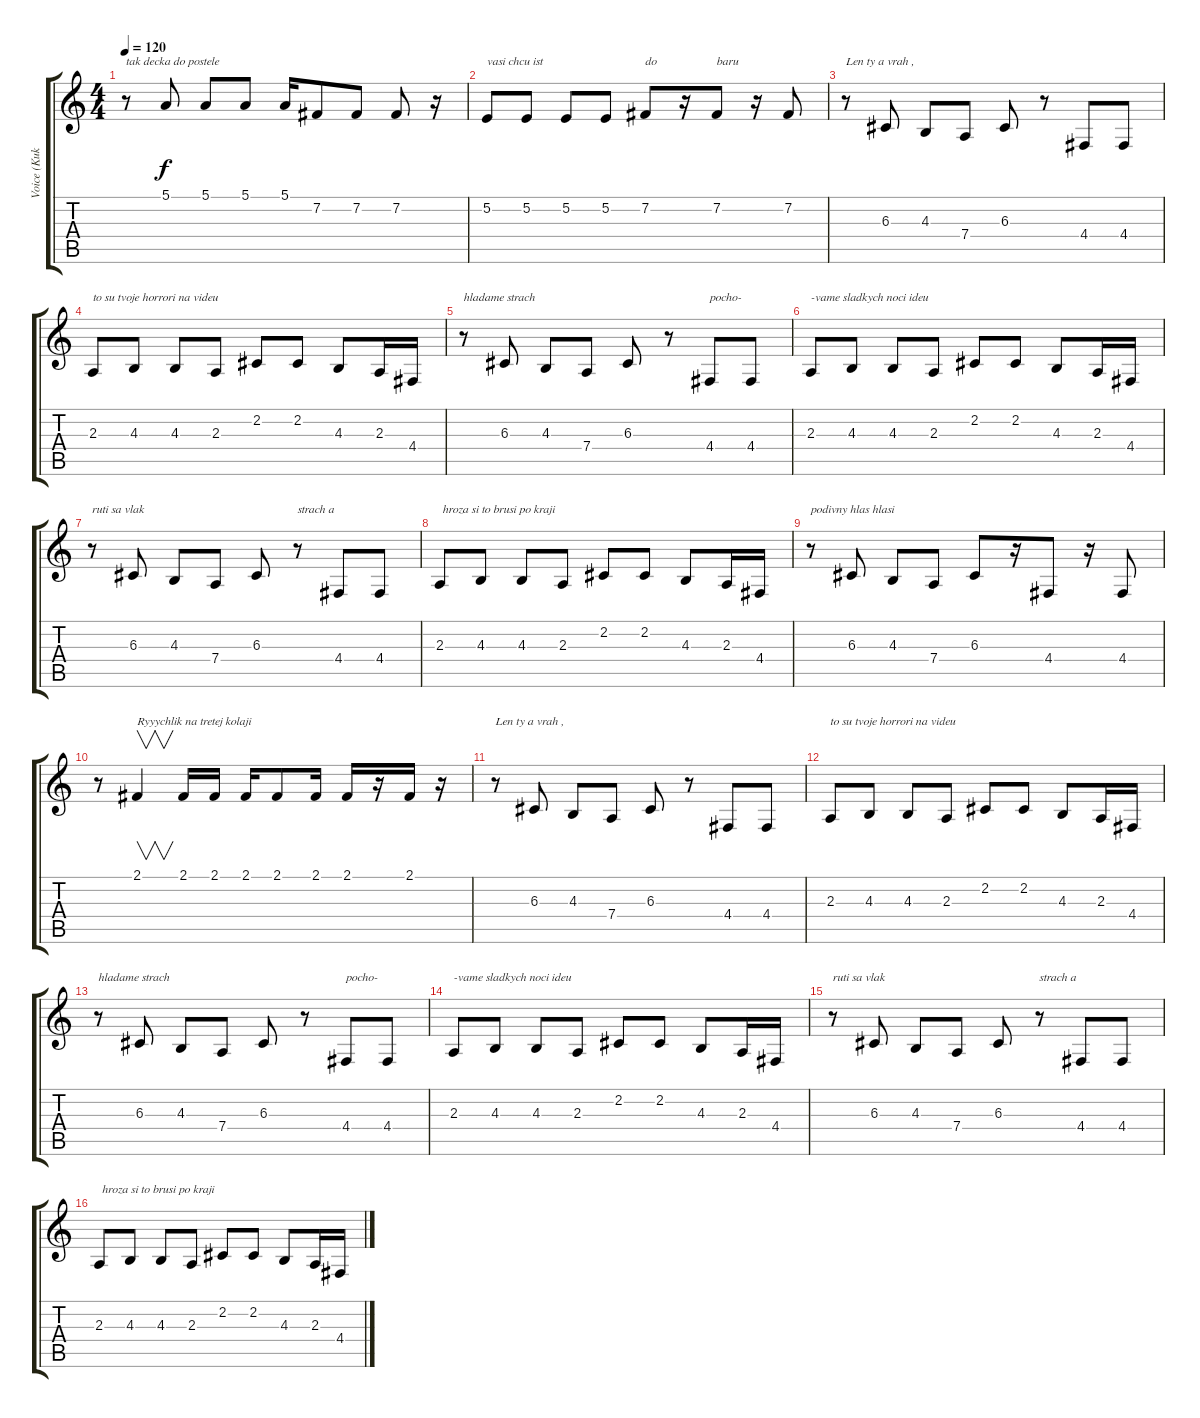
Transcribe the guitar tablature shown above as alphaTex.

\track ("Voice (Kuko)" "Voice (Kuk") {instrument lead8bassandlead}
\staff {score tabs}
\tuning (E4 B3 G3 D3 A2 E2) {hide}
\ts (4 4)
\tempo 120
\clef g2
\ks c
r.8{txt "tak decka do postele" dy f} 5.1.8 5.1.8 5.1.8 5.1.16 7.2.8 7.2.8 7.2.8 r.16 |
5.2.8{txt "vasi chcu ist "} 5.2.8 5.2.8 5.2.8 7.2.8{txt "do"} r.16 7.2.8{txt "baru"} r.16 7.2.8 |
r.8{txt "Len ty a vrah , "} 6.3.8 4.3.8 7.4.8 6.3.8 r.8 4.4.8 4.4.8 |
2.3.8{txt "to su tvoje horrori na videu"} 4.3.8 4.3.8 2.3.8 2.2.8 2.2.8 4.3.8 2.3.16 4.4.16 |
r.8{txt "hladame strach"} 6.3.8 4.3.8 7.4.8 6.3.8 r.8 4.4.8{txt "pocho-"} 4.4.8 |
2.3.8{txt "-vame sladkych noci ideu"} 4.3.8 4.3.8 2.3.8 2.2.8 2.2.8 4.3.8 2.3.16 4.4.16 |
r.8{txt "ruti sa vlak"} 6.3.8 4.3.8 7.4.8 6.3.8 r.8{txt "strach a"} 4.4.8 4.4.8 |
2.3.8{txt " hroza si to brusi po kraji"} 4.3.8 4.3.8 2.3.8 2.2.8 2.2.8 4.3.8 2.3.16 4.4.16 |
r.8{txt "podivny hlas hlasi"} 6.3.8 4.3.8 7.4.8 6.3.8 r.16 4.4.8 r.16 4.4.8 |
r.8 2.1.4{v txt "Ryyychlik na tretej kolaji"} 2.1.16 2.1.16 2.1.16 2.1.8 2.1.16 2.1.16 r.16 2.1.16 r.16 |
r.8{txt "Len ty a vrah , "} 6.3.8 4.3.8 7.4.8 6.3.8 r.8 4.4.8 4.4.8 |
2.3.8{txt "to su tvoje horrori na videu"} 4.3.8 4.3.8 2.3.8 2.2.8 2.2.8 4.3.8 2.3.16 4.4.16 |
r.8{txt "hladame strach"} 6.3.8 4.3.8 7.4.8 6.3.8 r.8 4.4.8{txt "pocho-"} 4.4.8 |
2.3.8{txt "-vame sladkych noci ideu"} 4.3.8 4.3.8 2.3.8 2.2.8 2.2.8 4.3.8 2.3.16 4.4.16 |
r.8{txt "ruti sa vlak"} 6.3.8 4.3.8 7.4.8 6.3.8 r.8{txt "strach a"} 4.4.8 4.4.8 |
2.3.8{txt " hroza si to brusi po kraji"} 4.3.8 4.3.8 2.3.8 2.2.8 2.2.8 4.3.8 2.3.16 4.4.16
